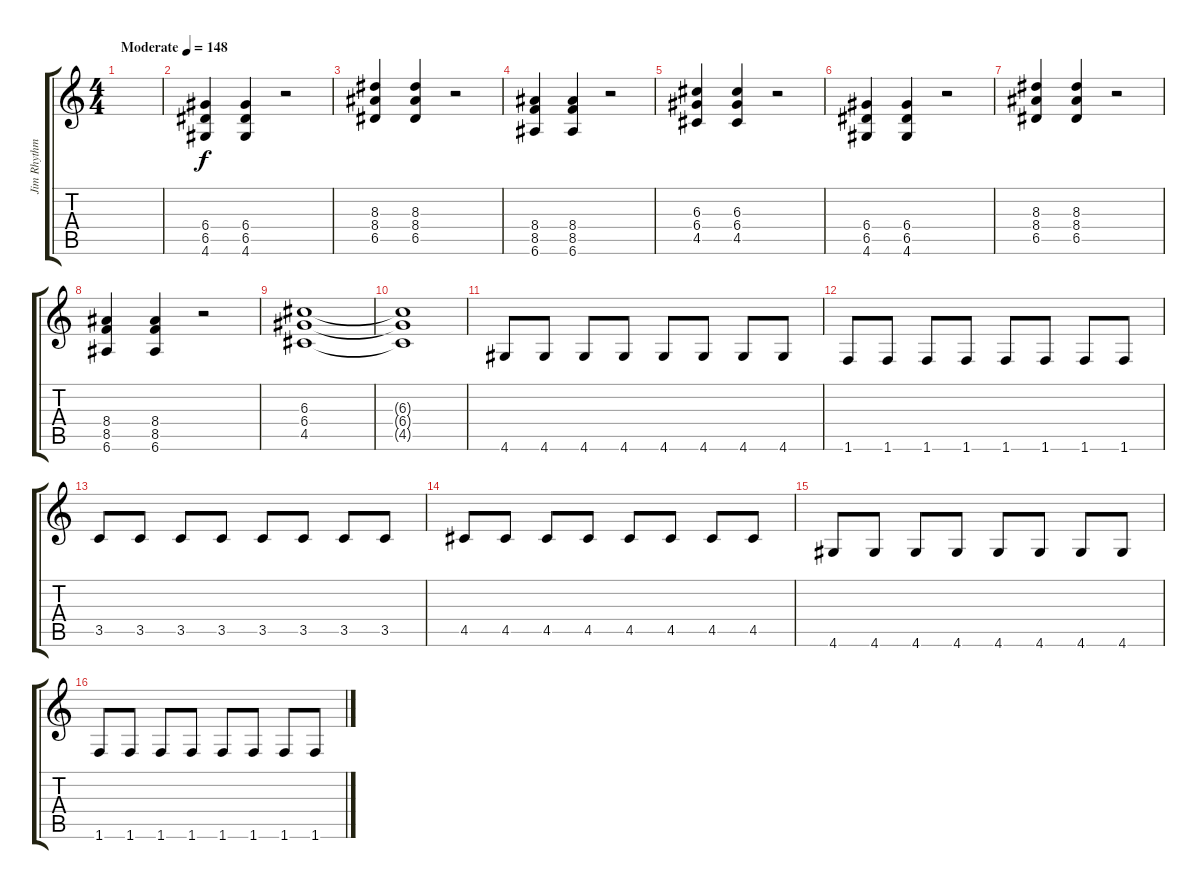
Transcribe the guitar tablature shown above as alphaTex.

\track ("Jim Rhythm 1" "Jim Rhythm") {instrument distortionguitar}
\staff {score tabs}
\tuning (E4 B3 G3 D3 A2 E2) {hide}
\ts (4 4)
\tempo (148 "Moderate")
\clef g2
\ks c
|
(6.4 6.5 4.6).4 (6.4 6.5 4.6).4 r.2 |
(8.3 8.4 6.5).4 (8.3 8.4 6.5).4 r.2 |
(8.4 8.5 6.6).4 (8.4 8.5 6.6).4 r.2 |
(6.3 6.4 4.5).4 (6.3 6.4 4.5).4 r.2 |
(6.4 6.5 4.6).4 (6.4 6.5 4.6).4 r.2 |
(8.3 8.4 6.5).4 (8.3 8.4 6.5).4 r.2 |
(8.4 8.5 6.6).4 (8.4 8.5 6.6).4 r.2 |
(6.3 6.4 4.5).1 |
(6.3{t} 6.4{t} 4.5{t}).1{volume 7} |
4.6.8 4.6.8 4.6.8 4.6.8 4.6.8 4.6.8 4.6.8 4.6.8 |
1.6.8 1.6.8 1.6.8 1.6.8 1.6.8 1.6.8 1.6.8 1.6.8 |
3.5.8 3.5.8 3.5.8 3.5.8 3.5.8 3.5.8 3.5.8 3.5.8 |
4.5.8 4.5.8 4.5.8 4.5.8 4.5.8 4.5.8 4.5.8 4.5.8 |
4.6.8 4.6.8 4.6.8 4.6.8 4.6.8 4.6.8 4.6.8 4.6.8 |
1.6.8 1.6.8 1.6.8 1.6.8 1.6.8 1.6.8 1.6.8 1.6.8
